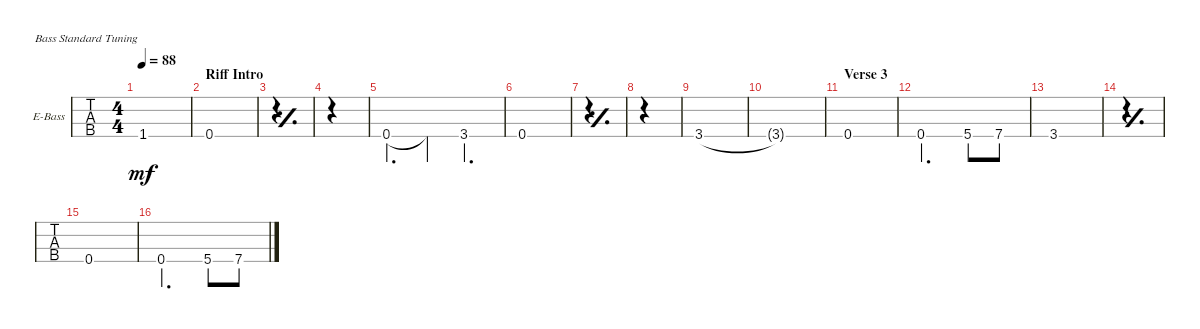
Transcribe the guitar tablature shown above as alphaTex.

\defaultSystemsLayout 4
\bracketExtendMode groupsimilarinstruments
\firstSystemTrackNameOrientation horizontal
\otherSystemsTrackNameOrientation horizontal
\track ("Bass" "E-Bass") {instrument electricbassfinger}
\staff {tabs}
\tuning (G2 D2 A1 E1)
\ts (4 4)
\tempo 88
\clef f4
\ks c
1.4{t}.1{dy mf} |
\section ("" "Riff Intro")
0.4.1 |
\simile simple
|
|
\simile none
0.4.4{d} 0.4{t}.4 3.4.4{d} |
0.4.1 |
\simile simple
|
|
\simile none
3.4.1 |
3.4{t}.1 |
\section ("" "Verse 3")
0.4.1 |
0.4.2{d} 5.4.8 7.4.8 |
3.4.1 |
\simile simple
|
\simile none
0.4.1 |
0.4.2{d} 5.4.8 7.4.8
